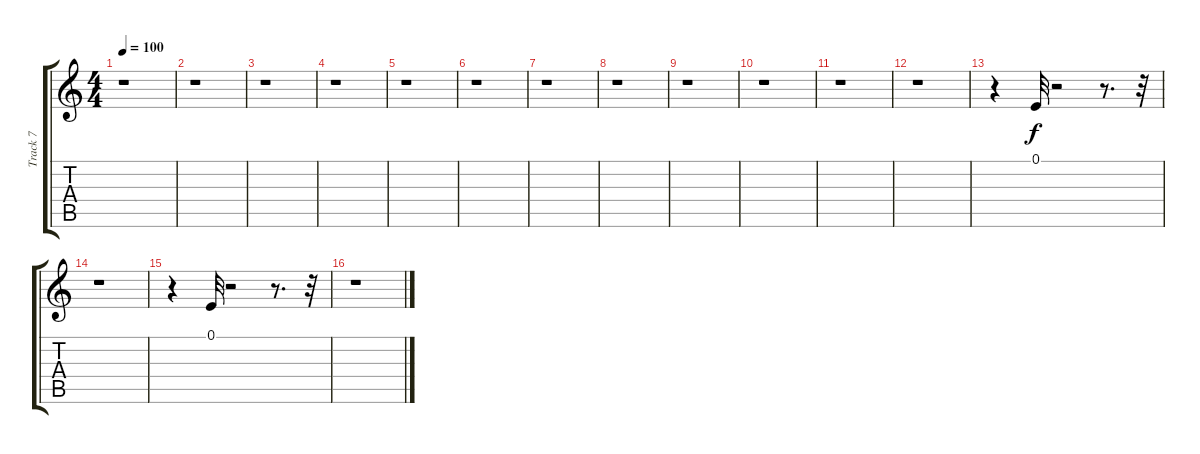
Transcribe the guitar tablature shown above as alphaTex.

\track ("Track 7" "Track 7") {instrument fx5brightness}
\staff {score tabs}
\tuning (E4 B3 G3 D3 A2 E2) {hide}
\ts (4 4)
\tempo 100
\clef g2
\ks c
r.1{dy f} |
r.1 |
r.1 |
r.1 |
r.1 |
r.1 |
r.1 |
r.1 |
r.1 |
r.1 |
r.1 |
r.1 |
r.4 0.1.32 r.2 r.8{d} r.32 |
r.1 |
r.4 0.1.32 r.2 r.8{d} r.32 |
r.1
